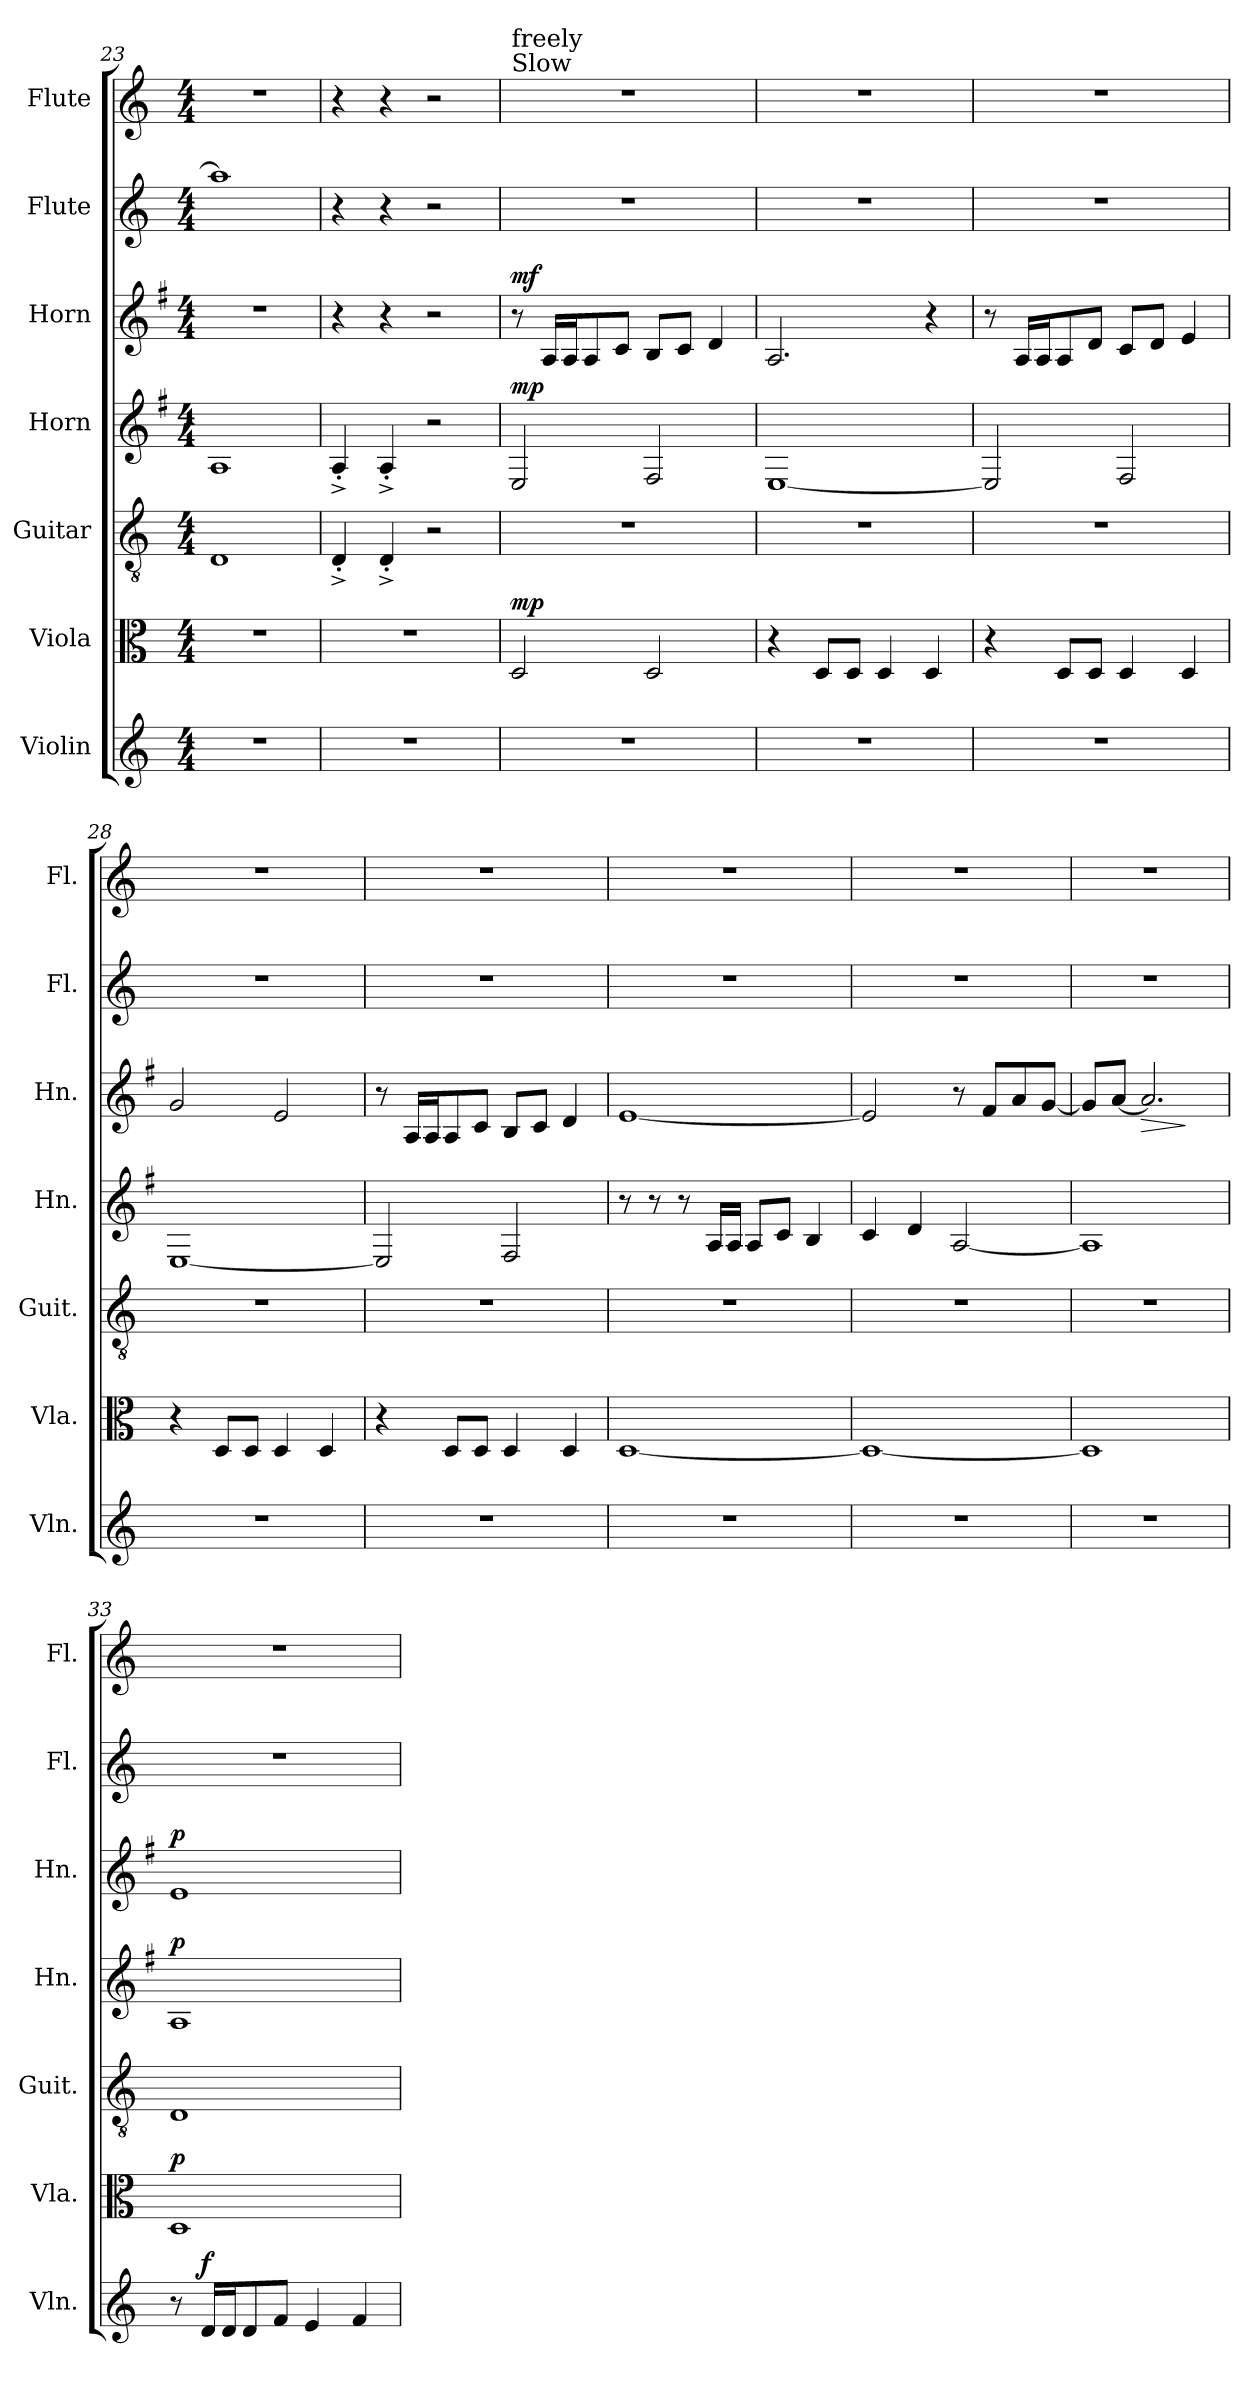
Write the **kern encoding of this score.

**kern	**dynam	**kern	**dynam	**kern	**kern	**dynam	**kern	**dynam	**kern	**kern
*part7	*part7	*part6	*part6	*part5	*part4	*part4	*part3	*part3	*part2	*part1
*staff7	*staff7	*staff6	*staff6	*staff5	*staff4	*staff4	*staff3	*staff3	*staff2	*staff1
*I"Violin	*	*I"Viola	*	*I"Guitar	*I"Horn	*	*I"Horn	*	*I"Flute	*I"Flute
*I'Vln.	*	*I'Vla.	*	*I'Guit.	*I'Hn.	*	*I'Hn.	*	*I'Fl.	*I'Fl.
*clefG2	*	*clefC3	*	*clefGv2	*clefG2	*	*clefG2	*	*clefG2	*clefG2
*	*	*	*	*	*ITrd4c7	*	*ITrd4c7	*	*	*
*k[]	*	*k[]	*	*k[]	*k[]	*	*k[]	*	*k[]	*k[]
*C:	*	*C:	*	*C:	*C:	*	*C:	*	*C:	*C:
*M4/4	*	*M4/4	*	*M4/4	*M4/4	*	*M4/4	*	*M4/4	*M4/4
=23	=23	=23	=23	=23	=23	=23	=23	=23	=23	=23
1r	.	1r	.	1D	1D	.	1r	.	1aa]	1r
=24	=24	=24	=24	=24	=24	=24	=24	=24	=24	=24
1r	.	1r	.	4D'^/	4D'^/	.	4r	.	4r	4r
.	.	.	.	4D'^/	4D'^/	.	4r	.	4r	4r
.	.	.	.	2r	2r	.	2r	.	2r	2r
!!LO:PB:g=z
=25	=25	=25	=25	=25	=25	=25	=25	=25	=25	=25
!	!	!	!	!	!	!	!	!	!	!LO:TX:a:t=Slow
!	!	!	!	!	!	!	!	!	!	!LO:TX:a:t=freely
!	!	!	!LO:DY:a	!	!	!LO:DY:a	!	!LO:DY:a	!	!
1r	.	2D/	mp	1r	2AA/	mp	8r	mf	1r	1r
.	.	.	.	.	.	.	16D/LL	.	.	.
.	.	.	.	.	.	.	16D/J	.	.	.
.	.	.	.	.	.	.	8D/	.	.	.
.	.	.	.	.	.	.	8F/J	.	.	.
.	.	2D/	.	.	2BB/	.	8E/L	.	.	.
.	.	.	.	.	.	.	8F/J	.	.	.
.	.	.	.	.	.	.	4G/	.	.	.
=26	=26	=26	=26	=26	=26	=26	=26	=26	=26	=26
1r	.	4r	.	1r	[1AA	.	2.D/	.	1r	1r
.	.	8D/L	.	.	.	.	.	.	.	.
.	.	8D/J	.	.	.	.	.	.	.	.
.	.	4D/	.	.	.	.	.	.	.	.
.	.	4D/	.	.	.	.	4r	.	.	.
=27	=27	=27	=27	=27	=27	=27	=27	=27	=27	=27
1r	.	4r	.	1r	2AA/]	.	8r	.	1r	1r
.	.	.	.	.	.	.	16D/LL	.	.	.
.	.	.	.	.	.	.	16D/J	.	.	.
.	.	8D/L	.	.	.	.	8D/	.	.	.
.	.	8D/J	.	.	.	.	8G/J	.	.	.
.	.	4D/	.	.	2BB/	.	8F/L	.	.	.
.	.	.	.	.	.	.	8G/J	.	.	.
.	.	4D/	.	.	.	.	4A/	.	.	.
=28	=28	=28	=28	=28	=28	=28	=28	=28	=28	=28
1r	.	4r	.	1r	[1AA	.	2c/	.	1r	1r
.	.	8D/L	.	.	.	.	.	.	.	.
.	.	8D/J	.	.	.	.	.	.	.	.
.	.	4D/	.	.	.	.	2A/	.	.	.
.	.	4D/	.	.	.	.	.	.	.	.
=29	=29	=29	=29	=29	=29	=29	=29	=29	=29	=29
1r	.	4r	.	1r	2AA/]	.	8r	.	1r	1r
.	.	.	.	.	.	.	16D/LL	.	.	.
.	.	.	.	.	.	.	16D/J	.	.	.
.	.	8D/L	.	.	.	.	8D/	.	.	.
.	.	8D/J	.	.	.	.	8F/J	.	.	.
.	.	4D/	.	.	2BB/	.	8E/L	.	.	.
.	.	.	.	.	.	.	8F/J	.	.	.
.	.	4D/	.	.	.	.	4G/	.	.	.
!!LO:PB:g=z
=30	=30	=30	=30	=30	=30	=30	=30	=30	=30	=30
1r	.	[1D	.	1r	8r	.	[1A	.	1r	1r
.	.	.	.	.	8r	.	.	.	.	.
.	.	.	.	.	8r	.	.	.	.	.
.	.	.	.	.	16D/LL	.	.	.	.	.
.	.	.	.	.	16D/JJ	.	.	.	.	.
.	.	.	.	.	8D/L	.	.	.	.	.
.	.	.	.	.	8F/J	.	.	.	.	.
.	.	.	.	.	4E/	.	.	.	.	.
=31	=31	=31	=31	=31	=31	=31	=31	=31	=31	=31
1r	.	1D_	.	1r	4F/	.	2A/]	.	1r	1r
.	.	.	.	.	4G/	.	.	.	.	.
.	.	.	.	.	[2D/	.	8r	.	.	.
.	.	.	.	.	.	.	8B/L	.	.	.
.	.	.	.	.	.	.	8d/	.	.	.
.	.	.	.	.	.	.	[8c/J	.	.	.
=32	=32	=32	=32	=32	=32	=32	=32	=32	=32	=32
1r	.	1D]	.	1r	1D]	.	8c/L]	.	1r	1r
.	.	.	.	.	.	.	[8d/J	.	.	.
!	!	!	!	!	!	!	!	!LO:HP:b	!	!
.	.	.	.	.	.	.	2.d/]	>	.	.
.	.	.	.	.	.	.	.	]	.	.
=33	=33	=33	=33	=33	=33	=33	=33	=33	=33	=33
!	!	!	!LO:DY:a	!	!	!LO:DY:a	!	!LO:DY:a	!	!
8r	.	1D	p	1D	1D	p	1A	p	1r	1r
!	!LO:DY:a	!	!	!	!	!	!	!	!	!
16d/LL	f	.	.	.	.	.	.	.	.	.
16d/J	.	.	.	.	.	.	.	.	.	.
8d/	.	.	.	.	.	.	.	.	.	.
8f/J	.	.	.	.	.	.	.	.	.	.
4e/	.	.	.	.	.	.	.	.	.	.
4f/	.	.	.	.	.	.	.	.	.	.
=	=	=	=	=	=	=	=	=	=	=
*-	*-	*-	*-	*-	*-	*-	*-	*-	*-	*-
